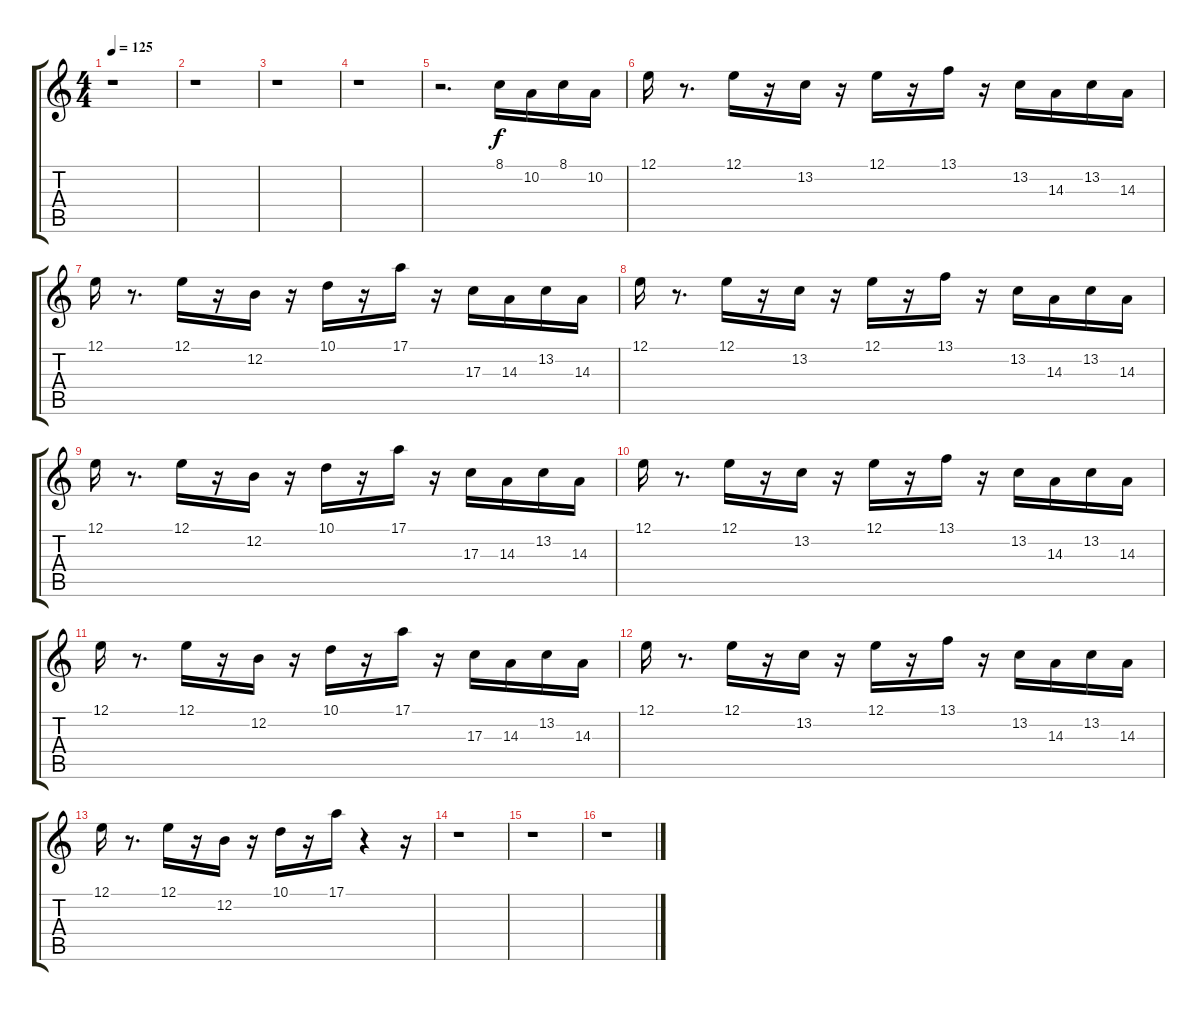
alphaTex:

\track "" {instrument marimba}
\staff {score tabs}
\tuning (E4 B3 G3 D3 A2 E2) {hide}
\ts (4 4)
\tempo 125
\clef g2
\ks c
r.1{dy f} |
r.1 |
r.1 |
r.1 |
r.2{d} 8.1.16 10.2.16 8.1.16 10.2.16 |
12.1.16 r.8{d} 12.1.16 r.16 13.2.16 r.16 12.1.16 r.16 13.1.16 r.16 13.2.16 14.3.16 13.2.16 14.3.16 |
12.1.16 r.8{d} 12.1.16 r.16 12.2.16 r.16 10.1.16 r.16 17.1.16 r.16 17.3.16 14.3.16 13.2.16 14.3.16 |
12.1.16 r.8{d} 12.1.16 r.16 13.2.16 r.16 12.1.16 r.16 13.1.16 r.16 13.2.16 14.3.16 13.2.16 14.3.16 |
12.1.16 r.8{d} 12.1.16 r.16 12.2.16 r.16 10.1.16 r.16 17.1.16 r.16 17.3.16 14.3.16 13.2.16 14.3.16 |
12.1.16 r.8{d} 12.1.16 r.16 13.2.16 r.16 12.1.16 r.16 13.1.16 r.16 13.2.16 14.3.16 13.2.16 14.3.16 |
12.1.16 r.8{d} 12.1.16 r.16 12.2.16 r.16 10.1.16 r.16 17.1.16 r.16 17.3.16 14.3.16 13.2.16 14.3.16 |
12.1.16 r.8{d} 12.1.16 r.16 13.2.16 r.16 12.1.16 r.16 13.1.16 r.16 13.2.16 14.3.16 13.2.16 14.3.16 |
12.1.16 r.8{d} 12.1.16 r.16 12.2.16 r.16 10.1.16 r.16 17.1.16 r.4 r.16 |
r.1 |
r.1 |
r.1
